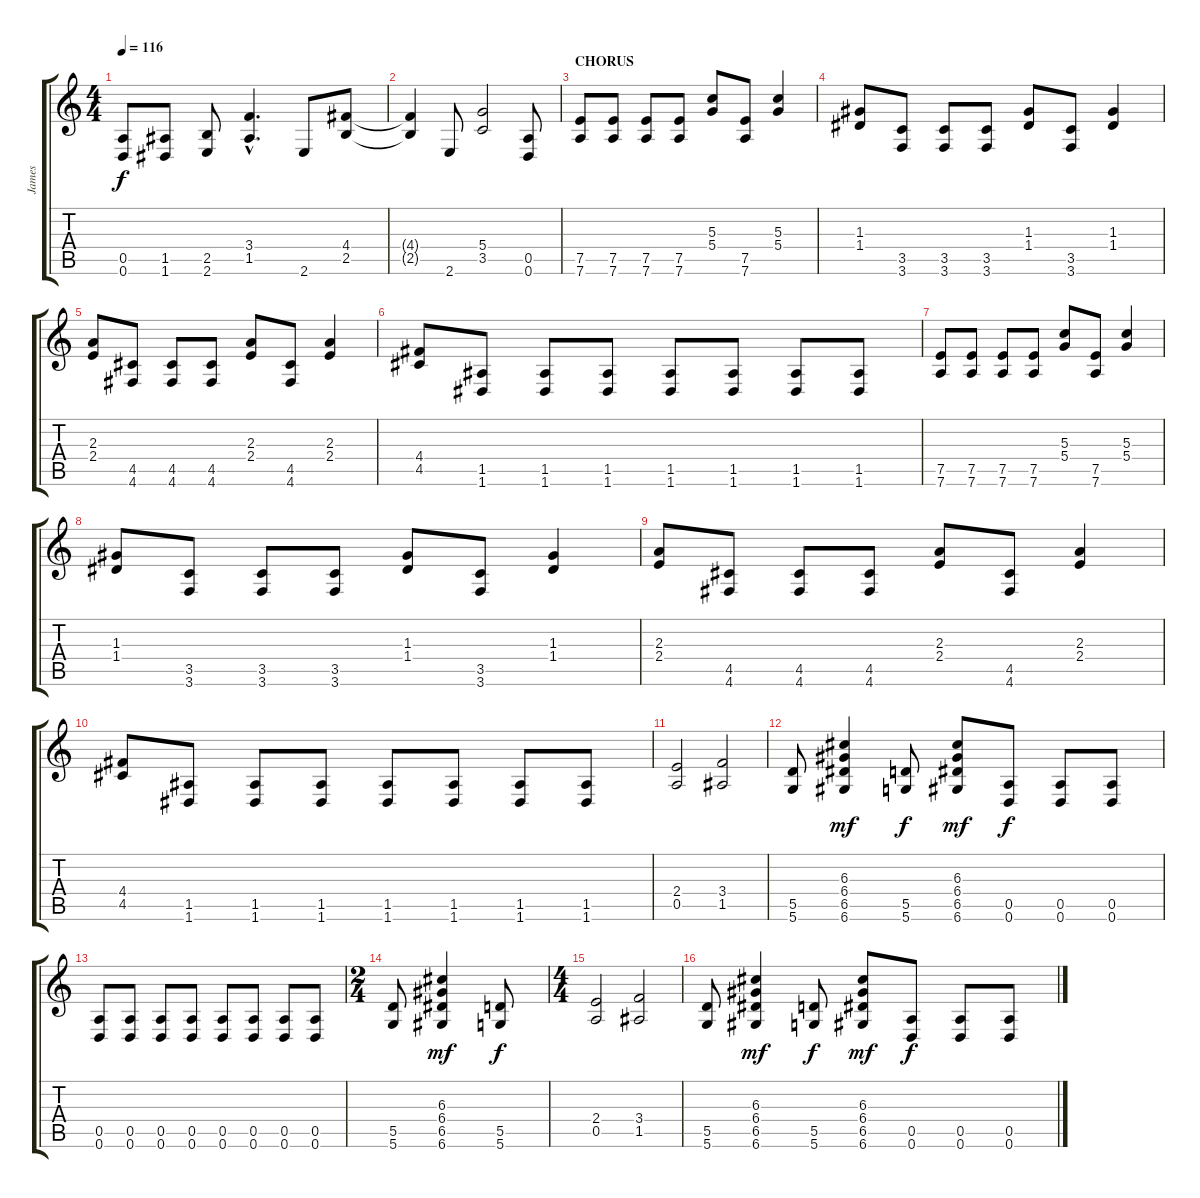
\track ("James" "James") {instrument overdrivenguitar}
\staff {score tabs}
\tuning (E4 B3 G3 D3 A2 D2) {hide}
\ts (4 4)
\tempo 116
\clef g2
\ks c
(0.5 0.6).8{dy f} (1.5 1.6).8 (2.5 2.6).8 (3.4{hac} 1.5{hac}).4{d} 2.6.8 (4.4 2.5).8 |
(4.4{t} 2.5{t}).4 2.6.8 (5.4 3.5).2 (0.5 0.6).8 |
\section ("" "CHORUS")
(7.5 7.6).8 (7.5 7.6).8 (7.5 7.6).8 (7.5 7.6).8 (5.3 5.4).8 (7.5 7.6).8 (5.3 5.4).4 |
(1.3 1.4).8 (3.5 3.6).8 (3.5 3.6).8 (3.5 3.6).8 (1.3 1.4).8 (3.5 3.6).8 (1.3 1.4).4 |
(2.3 2.4).8 (4.5 4.6).8 (4.5 4.6).8 (4.5 4.6).8 (2.3 2.4).8 (4.5 4.6).8 (2.3 2.4).4 |
(4.4 4.5).8 (1.5 1.6).8 (1.5 1.6).8 (1.5 1.6).8 (1.5 1.6).8 (1.5 1.6).8 (1.5 1.6).8 (1.5 1.6).8 |
(7.5 7.6).8 (7.5 7.6).8 (7.5 7.6).8 (7.5 7.6).8 (5.3 5.4).8 (7.5 7.6).8 (5.3 5.4).4 |
(1.3 1.4).8 (3.5 3.6).8 (3.5 3.6).8 (3.5 3.6).8 (1.3 1.4).8 (3.5 3.6).8 (1.3 1.4).4 |
(2.3 2.4).8 (4.5 4.6).8 (4.5 4.6).8 (4.5 4.6).8 (2.3 2.4).8 (4.5 4.6).8 (2.3 2.4).4 |
(4.4 4.5).8 (1.5 1.6).8 (1.5 1.6).8 (1.5 1.6).8 (1.5 1.6).8 (1.5 1.6).8 (1.5 1.6).8 (1.5 1.6).8 |
(2.4 0.5).2 (3.4 1.5).2 |
(5.5 5.6).8 (6.3 6.4 6.5 6.6).4{dy mf} (5.5 5.6).8{dy f} (6.3 6.4 6.5 6.6).8{dy mf} (0.5 0.6).8{dy f} (0.5 0.6).8 (0.5 0.6).8 |
(0.5 0.6).8 (0.5 0.6).8 (0.5 0.6).8 (0.5 0.6).8 (0.5 0.6).8 (0.5 0.6).8 (0.5 0.6).8 (0.5 0.6).8 |
\ts (2 4)
(5.5 5.6).8 (6.3 6.4 6.5 6.6).4{dy mf} (5.5 5.6).8{dy f} |
\ts (4 4)
(2.4 0.5).2 (3.4 1.5).2 |
(5.5 5.6).8 (6.3 6.4 6.5 6.6).4{dy mf} (5.5 5.6).8{dy f} (6.3 6.4 6.5 6.6).8{dy mf} (0.5 0.6).8{dy f} (0.5 0.6).8 (0.5 0.6).8
